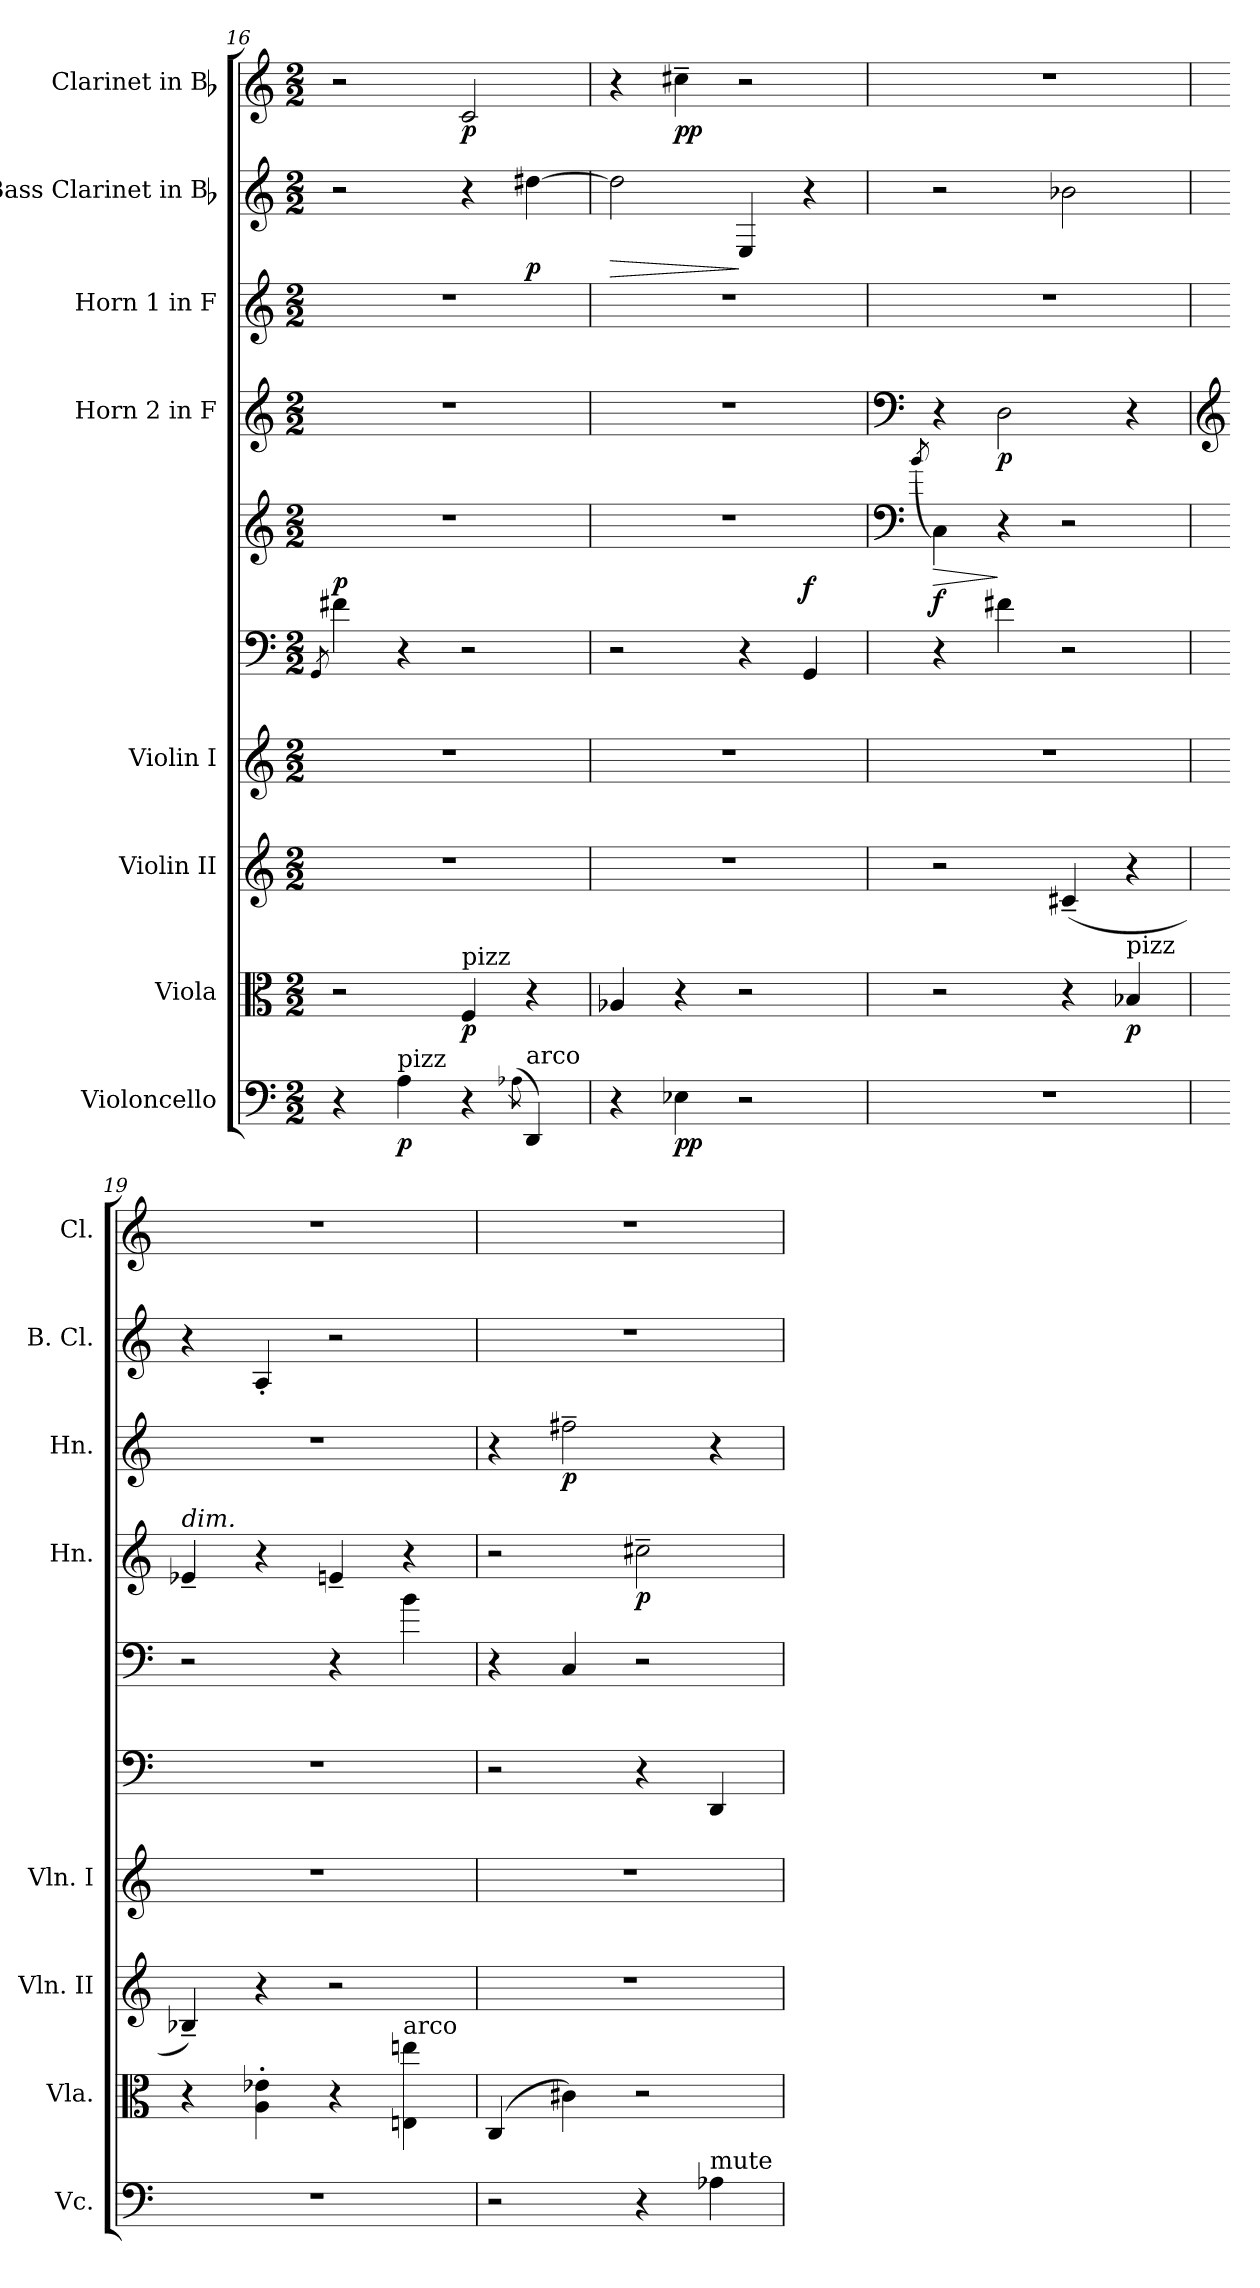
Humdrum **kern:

**kern	**dynam	**kern	**dynam	**kern	**kern	**kern	**kern	**dynam	**kern	**dynam	**kern	**dynam	**kern	**dynam	**kern	**dynam
*part9	*part9	*part8	*part8	*part7	*part6	*part5	*part5	*part5	*part4	*part4	*part3	*part3	*part2	*part2	*part1	*part1
*staff10	*staff10	*staff9	*staff9	*staff8	*staff7	*staff6	*staff5	*staff5/6	*staff4	*staff4	*staff3	*staff3	*staff2	*staff2	*staff1	*staff1
*I"Violoncello	*	*I"Viola	*	*I"Violin II	*I"Violin I	*	*	*	*I"Horn 2 in F	*	*I"Horn 1 in F	*	*I"Bass Clarinet in Bb	*	*I"Clarinet in Bb	*
*I'Vc.	*	*I'Vla.	*	*I'Vln. II	*I'Vln. I	*	*	*	*I'Hn.	*	*I'Hn.	*	*I'B. Cl.	*	*I'Cl.	*
*clefF4	*	*clefC3	*	*clefG2	*clefG2	*clefF4	*clefG2	*	*clefG2	*	*clefG2	*	*clefG2	*	*clefG2	*
*	*	*	*	*	*	*	*	*	*ITrd4c7	*	*ITrd4c7	*	*ITrd1c2	*	*ITrd1c2	*
*k[]	*	*k[]	*	*k[]	*k[]	*k[]	*k[]	*	*k[b-]	*	*k[b-]	*	*k[b-e-]	*	*k[b-e-]	*
*M2/2	*	*M2/2	*	*M2/2	*M2/2	*M2/2	*M2/2	*	*M2/2	*	*M2/2	*	*M2/2	*	*M2/2	*
=16	=16	=16	=16	=16	=16	=16	=16	=16	=16	=16	=16	=16	=16	=16	=16	=16
.	.	.	.	.	.	8qGGi/	.	.	.	.	.	.	.	.	.	.
4r	.	2r	.	1r	1r	4f#Xi\	1r	p	1r	.	1r	.	2r	.	2r	.
!LO:TX:t=pizz	!	!	!	!	!	!	!	!	!	!	!	!	!	!	!	!
4Ai\	p	.	.	.	.	4r	.	.	.	.	.	.	.	.	.	.
!	!	!LO:TX:t=pizz	!	!	!	!	!	!	!	!	!	!	!	!	!	!
4r	.	4Fi/	p	.	.	2r	.	.	.	.	.	.	4r	.	2B-i/	p
(<8qA-Xi\	.	.	.	.	.	.	.	.	.	.	.	.	.	.	.	.
!LO:TX:t=arco	!	!	!	!	!	!	!	!	!	!	!	!	!	!	!	!
4DDi/)	.	4r	.	.	.	.	.	.	.	.	.	.	[4cc#Xi\	p	.	.
=17	=17	=17	=17	=17	=17	=17	=17	=17	=17	=17	=17	=17	=17	=17	=17	=17
!	!	!	!	!	!	!	!	!	!	!	!	!	!	!LO:HP:b	!	!
4r	.	4A-Xi/	.	1r	1r	2r	1r	.	1r	.	1r	.	2cc#i\]	>	4r	.
4E-Xi\	pp	4r	.	.	.	.	.	.	.	.	.	.	.	.	4bn~i\	pp
2r	.	2r	.	.	.	4r	.	.	.	.	.	.	4Di/	]	2r	.
.	.	.	.	.	.	4GGi/	.	f	.	.	.	.	4r	.	.	.
=18	=18	=18	=18	=18	=18	=18	=18	=18	=18	=18	=18	=18	=18	=18	=18	=18
*	*	*	*	*	*	*	*clefF4	*	*clefF4	*	*	*	*	*	*	*
.	.	.	.	.	.	.	(>8qbi/	.	.	.	.	.	.	.	.	.
!	!	!	!	!	!	!	!	!LO:HP:b	!	!	!	!	!	!	!	!
1r	.	2r	.	2r	1r	4r	4Ci\)	> f	4r	.	1r	.	2r	.	1r	.
.	.	.	.	.	.	4f#Xi\	4r	]	2GGi\	p	.	.	.	.	.	.
.	.	4r	.	(<4c#X~i/	.	2r	2r	.	.	.	.	.	2a-Xi\	.	.	.
!	!	!LO:TX:a:t=pizz	!	!	!	!	!	!	!	!	!	!	!	!	!	!
.	.	4B-Xi/	p	4r	.	.	.	.	4r	.	.	.	.	.	.	.
=19	=19	=19	=19	=19	=19	=19	=19	=19	=19	=19	=19	=19	=19	=19	=19	=19
*	*	*	*	*	*	*	*	*	*clefG2	*	*	*	*	*	*	*
!	!	!	!	!	!	!	!	!	!LO:TX:i:t=dim.	!	!	!	!	!	!	!
1r	.	4r	.	4B-X~i/)	1r	1r	2r	.	4A-X~i/	.	1r	.	4r	.	1r	.
.	.	4Ai'\ 4e-Xi'\	.	4r	.	.	.	.	4r	.	.	.	4G'i/	.	.	.
.	.	4r	.	2r	.	.	4r	.	4An~i/	.	.	.	2r	.	.	.
!	!	!LO:TX:t=arco	!	!	!	!	!	!	!	!	!	!	!	!	!	!
.	.	4Eni\ 4eeni\	.	.	.	.	4bi\	.	4r	.	.	.	.	.	.	.
=20	=20	=20	=20	=20	=20	=20	=20	=20	=20	=20	=20	=20	=20	=20	=20	=20
2r	.	(>4Ci/	.	1r	1r	2r	4r	.	2r	.	4r	.	1r	.	1r	.
.	.	4c#Xi\)	.	.	.	.	4Ci/	.	.	.	2bn~i\	p	.	.	.	.
4r	.	2r	.	.	.	4r	2r	.	2f#X~i\	p	.	.	.	.	.	.
!LO:TX:t=mute	!	!	!	!	!	!	!	!	!	!	!	!	!	!	!	!
4A-Xi\	.	.	.	.	.	4DDi/	.	.	.	.	4r	.	.	.	.	.
=	=	=	=	=	=	=	=	=	=	=	=	=	=	=	=	=
*-	*-	*-	*-	*-	*-	*-	*-	*-	*-	*-	*-	*-	*-	*-	*-	*-
